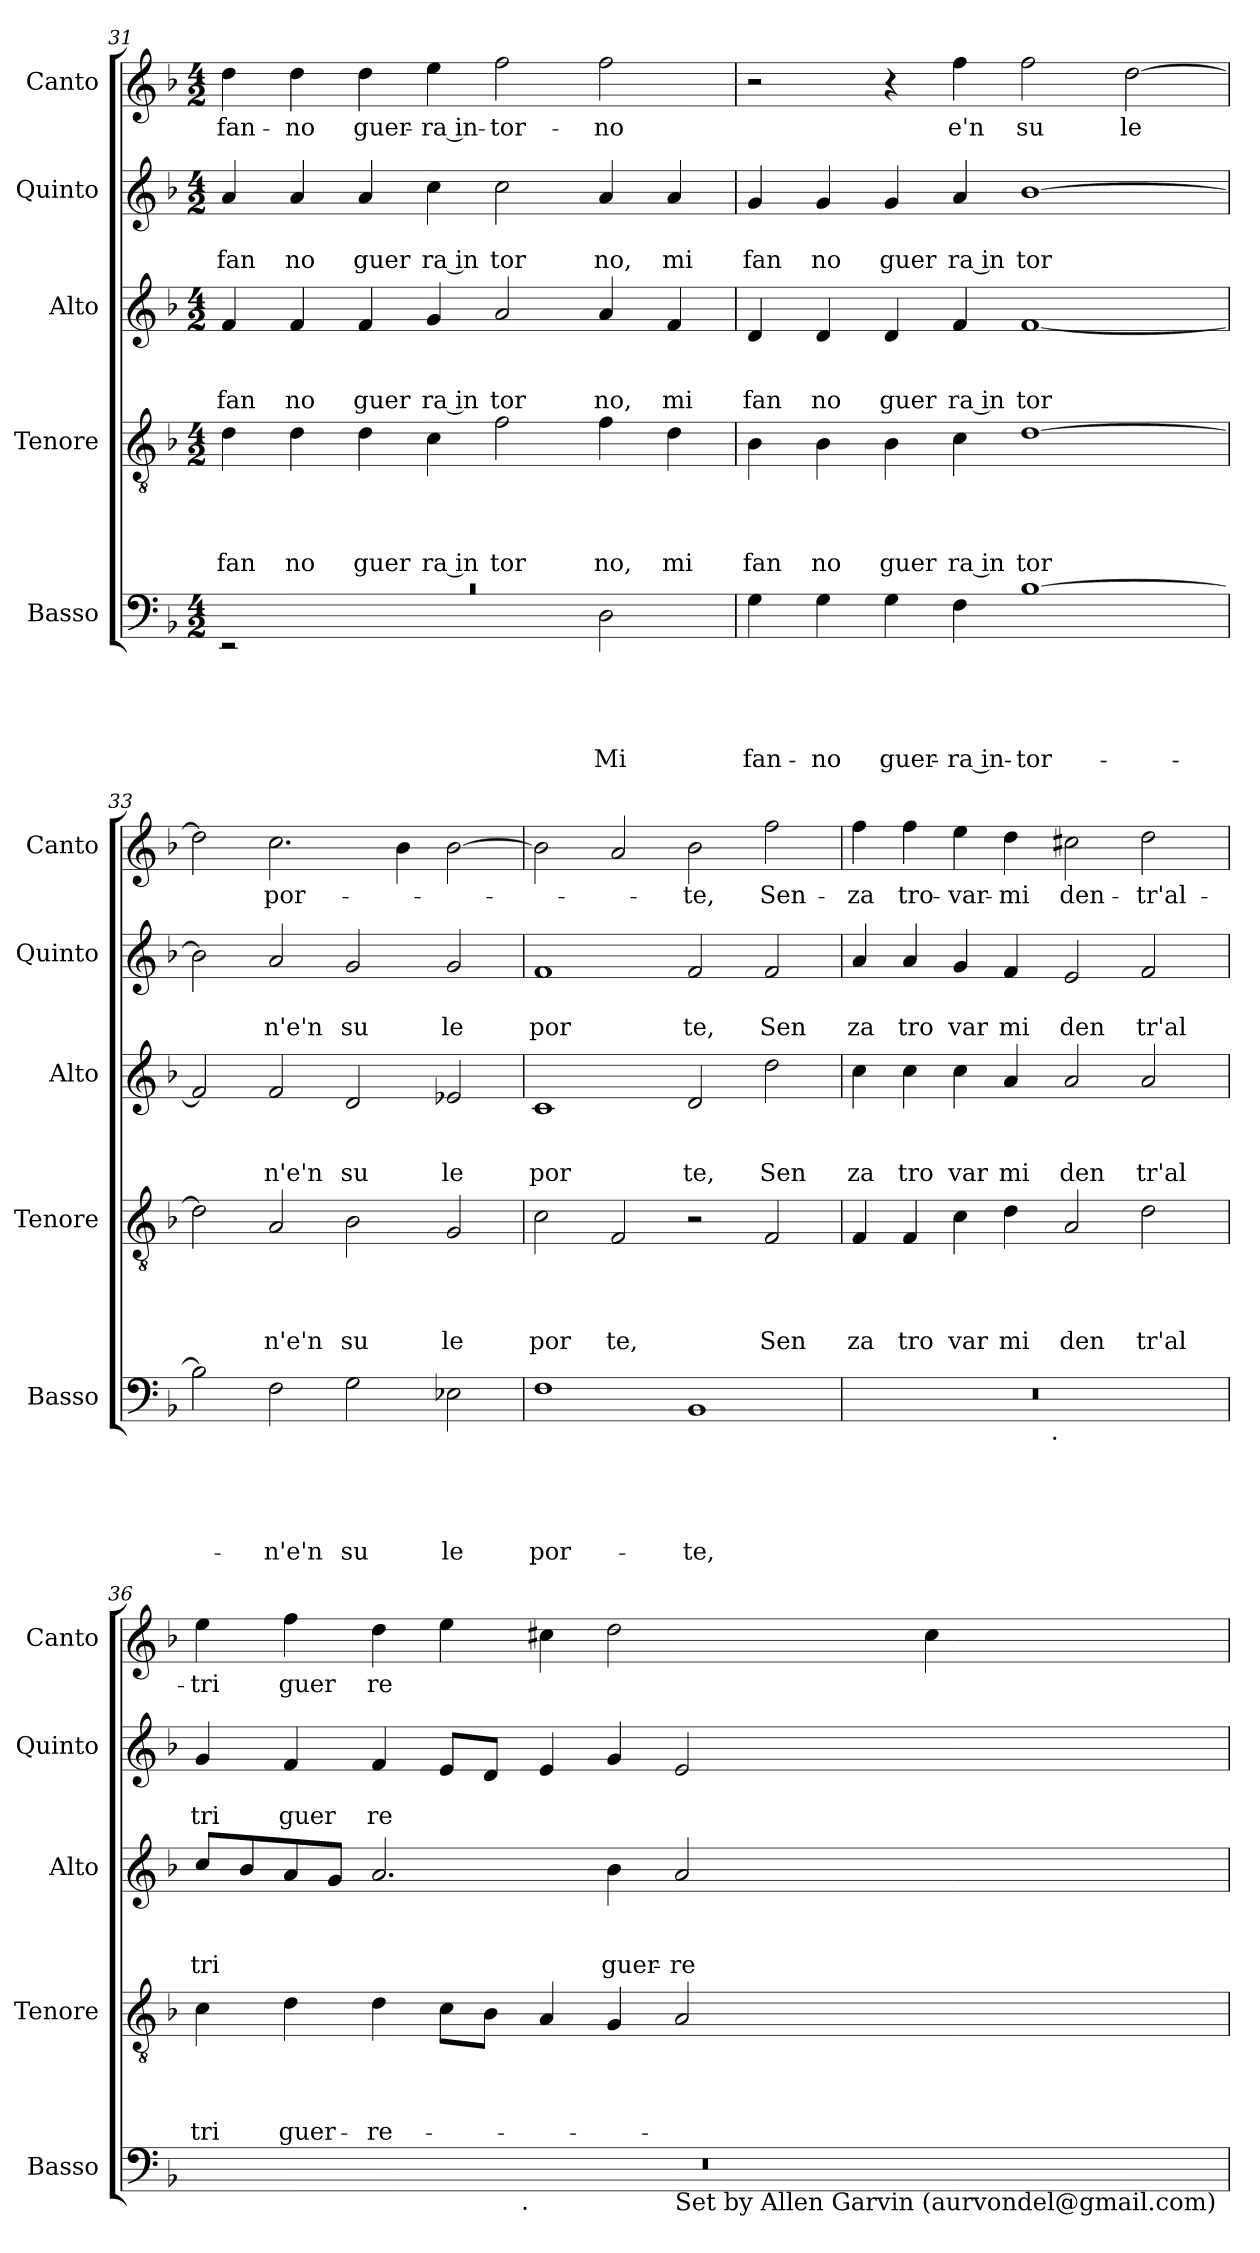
**kern	**text	**text	**text	**text	**text	**kern	**text	**text	**text	**text	**kern	**text	**text	**text	**kern	**text	**text	**kern	**text
*part5	*part5	*part5	*part5	*part5	*part5	*part4	*part4	*part4	*part4	*part4	*part3	*part3	*part3	*part3	*part2	*part2	*part2	*part1	*part1
*staff5	*staff5	*staff5	*staff5	*staff5	*staff5	*staff4	*staff4	*staff4	*staff4	*staff4	*staff3	*staff3	*staff3	*staff3	*staff2	*staff2	*staff2	*staff1	*staff1
*I"Basso	*	*	*	*	*	*I"Tenore	*	*	*	*	*I"Alto	*	*	*	*I"Quinto	*	*	*I"Canto	*
*I'Basso	*	*	*	*	*	*I'Tenore	*	*	*	*	*I'Alto	*	*	*	*I'Quinto	*	*	*I'Canto	*
*clefF4	*	*	*	*	*	*clefGv2	*	*	*	*	*clefG2	*	*	*	*clefG2	*	*	*clefG2	*
*	*	*	*	*	*	*	*	*	*	*	*	*	*	*	*	*	*	*ITrd1c2	*
*k[b-]	*	*	*	*	*	*k[b-]	*	*	*	*	*k[b-]	*	*	*	*k[b-]	*	*	*k[b-e-a-]	*
*F:	*	*	*	*	*	*F:	*	*	*	*	*F:	*	*	*	*F:	*	*	*E-:	*
*M4/2	*	*	*	*	*	*M4/2	*	*	*	*	*M4/2	*	*	*	*M4/2	*	*	*M4/2	*
=31	=31	=31	=31	=31	=31	=31	=31	=31	=31	=31	=31	=31	=31	=31	=31	=31	=31	=31	=31
!LO:N:vis=1	!	!	!	!	!	!	!	!	!	!LO:LY:b	!	!	!	!LO:LY:b	!	!	!LO:LY:b	!	!LO:LY:b
*^	*	*	*	*	*	*	*	*	*	*	*	*	*	*	*	*	*	*	*
0rc	2rEE	.	.	.	.	.	4d\	.	.	.	fan	4f/	.	.	fan	4a/	.	fan	4cc\	fan-
!	!	!	!	!	!	!	!	!	!	!	!LO:LY:b	!	!	!	!LO:LY:b	!	!	!LO:LY:b	!	!LO:LY:b
.	.	.	.	.	.	.	4d\	.	.	.	no	4f/	.	.	no	4a/	.	no	4cc\	-no
!	!	!	!	!	!	!	!	!	!	!	!LO:LY:b	!	!	!	!LO:LY:b	!	!	!LO:LY:b	!	!LO:LY:b
.	1ryy	.	.	.	.	.	4d\	.	.	.	guer	4f/	.	.	guer	4a/	.	guer	4cc\	guer-
!	!	!	!	!	!	!	!	!	!	!	!LO:LY:b:rj	!	!	!	!LO:LY:b:rj	!	!	!LO:LY:b:rj	!	!LO:LY:b:rj
.	.	.	.	.	.	.	4c\	.	.	.	ra in	4g/	.	.	ra in	4cc\	.	ra in	4dd\	-ra in-
!	!	!	!	!	!	!	!	!	!	!	!LO:LY:b	!	!	!	!LO:LY:b	!	!	!LO:LY:b	!	!LO:LY:b
.	.	.	.	.	.	.	2f\	.	.	.	tor	2a/	.	.	tor	2cc\	.	tor	2ee-\	-tor-
!	!	!	!	!	!	!LO:LY:b	!	!	!	!	!LO:LY:b	!	!	!	!LO:LY:b	!	!	!LO:LY:b	!	!LO:LY:b
.	2D\	.	.	.	.	Mi	4f\	.	.	.	no,	4a/	.	.	no,	4a/	.	no,	2ee-\	-no
!	!	!	!	!	!	!	!	!	!	!	!LO:LY:b	!	!	!	!LO:LY:b	!	!	!LO:LY:b	!	!
.	.	.	.	.	.	.	4d\	.	.	.	mi	4f/	.	.	mi	4a/	.	mi	.	.
*v	*v	*	*	*	*	*	*	*	*	*	*	*	*	*	*	*	*	*	*	*
=32	=32	=32	=32	=32	=32	=32	=32	=32	=32	=32	=32	=32	=32	=32	=32	=32	=32	=32	=32
!	!	!	!	!	!LO:LY:b	!	!	!	!	!LO:LY:b	!	!	!	!LO:LY:b	!	!	!LO:LY:b	!	!
4G\	.	.	.	.	fan-	4B-\	.	.	.	fan	4d/	.	.	fan	4g/	.	fan	2r	.
!	!	!	!	!	!LO:LY:b	!	!	!	!	!LO:LY:b	!	!	!	!LO:LY:b	!	!	!LO:LY:b	!	!
4G\	.	.	.	.	-no	4B-\	.	.	.	no	4d/	.	.	no	4g/	.	no	.	.
!	!	!	!	!	!LO:LY:b	!	!	!	!	!LO:LY:b	!	!	!	!LO:LY:b	!	!	!LO:LY:b	!	!
4G\	.	.	.	.	guer-	4B-\	.	.	.	guer	4d/	.	.	guer	4g/	.	guer	4r	.
!	!	!	!	!	!LO:LY:b:rj	!	!	!	!	!LO:LY:b:rj	!	!	!	!LO:LY:b:rj	!	!	!LO:LY:b:rj	!	!LO:LY:b
(4F\	.	.	.	.	-ra in-	4c\	.	.	.	ra in	4f/	.	.	ra in	4a/	.	ra in	4ee-\	e'n
!	!	!	!	!	!LO:LY:b	!	!	!	!	!LO:LY:b	!	!	!	!LO:LY:b	!	!	!LO:LY:b	!	!LO:LY:b
[>1B-	.	.	.	.	-tor-	[>1d	.	.	.	tor	[<1f	.	.	tor	[>1b-	.	tor	2ee-\	su
!	!	!	!	!	!	!	!	!	!	!	!	!	!	!	!	!	!	!	!LO:LY:b
.	.	.	.	.	.	.	.	.	.	.	.	.	.	.	.	.	.	[>2cc\	le
=33	=33	=33	=33	=33	=33	=33	=33	=33	=33	=33	=33	=33	=33	=33	=33	=33	=33	=33	=33
2B-\]	.	.	.	.	.	2d\]	.	.	.	.	2f/]	.	.	.	2b-\]	.	.	2cc\]	.
!	!	!	!	!	!LO:LY:b	!	!	!	!	!LO:LY:b	!	!	!	!LO:LY:b	!	!	!LO:LY:b	!	!LO:LY:b
2F\	.	.	.	.	-n'e'n	2A/	.	.	.	n'e'n	2f/	.	.	n'e'n	2a/	.	n'e'n	2.b-\	por-
!	!	!	!	!	!LO:LY:b	!	!	!	!	!LO:LY:b	!	!	!	!LO:LY:b	!	!	!LO:LY:b	!	!
2G\	.	.	.	.	su	2B-\	.	.	.	su	2d/	.	.	su	2g/	.	su	.	.
.	.	.	.	.	.	.	.	.	.	.	.	.	.	.	.	.	.	4a-\	.
!	!	!	!	!	!LO:LY:b	!	!	!	!	!LO:LY:b	!	!	!	!LO:LY:b	!	!	!LO:LY:b	!	!
2E-X\	.	.	.	.	le	2G/	.	.	.	le	2e-X/	.	.	le	2g/	.	le	[>2a-\	.
=34	=34	=34	=34	=34	=34	=34	=34	=34	=34	=34	=34	=34	=34	=34	=34	=34	=34	=34	=34
!	!	!	!	!	!LO:LY:b	!	!	!	!	!LO:LY:b	!	!	!	!LO:LY:b	!	!	!LO:LY:b	!	!
1F	.	.	.	.	por-	2c\	.	.	.	por	1c	.	.	por	1f	.	por	2a-\]	.
!	!	!	!	!	!	!	!	!	!	!LO:LY:b	!	!	!	!	!	!	!	!	!
.	.	.	.	.	.	2F/	.	.	.	te,	.	.	.	.	.	.	.	2g/	.
!	!	!	!	!	!LO:LY:b	!	!	!	!	!	!	!	!	!LO:LY:b	!	!	!LO:LY:b	!	!LO:LY:b
1BB-	.	.	.	.	-te,	2r	.	.	.	.	2d/	.	.	te,	2f/	.	te,	2a-\	-te,
!	!	!	!	!	!	!	!	!	!	!LO:LY:b	!	!	!	!LO:LY:b	!	!	!LO:LY:b	!	!LO:LY:b
.	.	.	.	.	.	2F/	.	.	.	Sen	2dd\	.	.	Sen	2f/	.	Sen	2ee-\	Sen-
=35	=35	=35	=35	=35	=35	=35	=35	=35	=35	=35	=35	=35	=35	=35	=35	=35	=35	=35	=35
!	!	!	!	!	!	!	!	!	!	!LO:LY:b	!	!	!	!LO:LY:b	!	!	!LO:LY:b	!	!LO:LY:b
*^	*	*	*	*	*	*	*	*	*	*	*	*	*	*	*	*	*	*	*
0r	2ryy	.	.	.	.	.	4F/	.	.	.	za	4cc\	.	.	za	4a/	.	za	4ee-\	-za
!	!	!	!	!	!	!	!	!	!	!	!LO:LY:b	!	!	!	!LO:LY:b	!	!	!LO:LY:b	!	!LO:LY:b
.	.	.	.	.	.	.	4F/	.	.	.	tro	4cc\	.	.	tro	4a/	.	tro	4ee-\	tro-
!	!	!	!	!	!	!	!	!	!	!	!LO:LY:b	!	!	!	!LO:LY:b	!	!	!LO:LY:b	!	!LO:LY:b
.	4...ryy	.	.	.	.	.	4c\	.	.	.	var	4cc\	.	.	var	4g/	.	var	4dd\	-var-
!	!	!	!	!	!	!	!	!	!	!	!LO:LY:b	!	!	!	!LO:LY:b	!	!	!LO:LY:b	!	!LO:LY:b
.	.	.	.	.	.	.	4d\	.	.	.	mi	4a/	.	.	mi	4f/	.	mi	4cc\	-mi
!	!LO:TX:b:t=.	!	!	!	!	!	!	!	!	!	!	!	!	!	!	!	!	!	!	!
.	1ryy	.	.	.	.	.	.	.	.	.	.	.	.	.	.	.	.	.	.	.
!	!	!	!	!	!	!	!	!	!	!	!LO:LY:b	!	!	!	!LO:LY:b	!	!	!LO:LY:b	!	!LO:LY:b
.	.	.	.	.	.	.	2A/	.	.	.	den	2a/	.	.	den	2e/	.	den	2bn\	den-
!	!	!	!	!	!	!	!	!	!	!	!LO:LY:b	!	!	!	!LO:LY:b	!	!	!LO:LY:b	!	!LO:LY:b
.	.	.	.	.	.	.	2d\	.	.	.	tr'al	2a/	.	.	tr'al	2f/	.	tr'al	2cc\	-tr'al-
.	32ryy	.	.	.	.	.	.	.	.	.	.	.	.	.	.	.	.	.	.	.
!!LO:LB:g=z
=36	=36	=36	=36	=36	=36	=36	=36	=36	=36	=36	=36	=36	=36	=36	=36	=36	=36	=36	=36	=36
!	!	!	!	!	!	!	!	!	!	!	!LO:LY:b	!	!	!	!LO:LY:b	!	!	!LO:LY:b	!	!LO:LY:b
*	*^	*	*	*	*	*	*	*	*	*	*	*	*	*	*	*	*	*	*	*
0r	2ryy	1.ryy	.	.	.	.	.	4c\	.	.	.	tri	8cc/L	.	.	tri	4g/	.	tri	4dd\	-tri
.	.	.	.	.	.	.	.	.	.	.	.	.	8b-/	.	.	.	.	.	.	.	.
!	!	!	!	!	!	!	!	!	!	!	!	!LO:LY:b	!	!	!	!	!	!	!LO:LY:b	!	!LO:LY:b
.	.	.	.	.	.	.	.	4d\	.	.	.	guer-	8a/	.	.	.	4f/	.	guer	4ee-\	guer
.	.	.	.	.	.	.	.	.	.	.	.	.	8g/J	.	.	.	.	.	.	.	.
!	!	!	!	!	!	!	!	!	!	!	!	!LO:LY:b	!	!	!	!	!	!	!LO:LY:b	!	!LO:LY:b
.	4...ryy	.	.	.	.	.	.	4d\	.	.	.	-re-	2.a/	.	.	.	4f/	.	re	4cc\	re
.	.	.	.	.	.	.	.	8c\L	.	.	.	.	.	.	.	.	8e/L	.	.	4dd\	.
.	.	.	.	.	.	.	.	8B-\J	.	.	.	.	.	.	.	.	8d/J	.	.	.	.
!	!LO:TX:b:t=.	!	!	!	!	!	!	!	!	!	!	!	!	!	!	!	!	!	!	!	!
.	1ryy	.	.	.	.	.	.	.	.	.	.	.	.	.	.	.	.	.	.	.	.
.	.	.	.	.	.	.	.	4A/	.	.	.	.	.	.	.	.	4e/	.	.	4bn\	.
!	!	!	!	!	!	!	!	!	!	!	!	!	!	!	!	!LO:LY:b	!	!	!	!	!
.	.	.	.	.	.	.	.	4G/	.	.	.	.	4b-\	.	.	guer-	4g/	.	.	2cc\	.
!	!	!LO:TX:b:t=Set by Allen Garvin (aurvondel@gmail.com)	!	!	!	!	!	!	!	!	!	!	!	!	!	!	!	!	!	!	!
!	!	!	!	!	!	!	!	!	!	!	!	!	!	!	!	!LO:LY:b	!	!	!	!	!
.	.	2ryy	.	.	.	.	.	2A/	.	.	.	.	2a/	.	.	-re-	2e/	.	.	.	.
.	.	.	.	.	.	.	.	.	.	.	.	.	.	.	.	.	.	.	.	4b\	.
.	32ryy	.	.	.	.	.	.	.	.	.	.	.	.	.	.	.	.	.	.	.	.
*v	*v	*v	*	*	*	*	*	*	*	*	*	*	*	*	*	*	*	*	*	*	*
=	=	=	=	=	=	=	=	=	=	=	=	=	=	=	=	=	=	=	=
*-	*-	*-	*-	*-	*-	*-	*-	*-	*-	*-	*-	*-	*-	*-	*-	*-	*-	*-	*-
